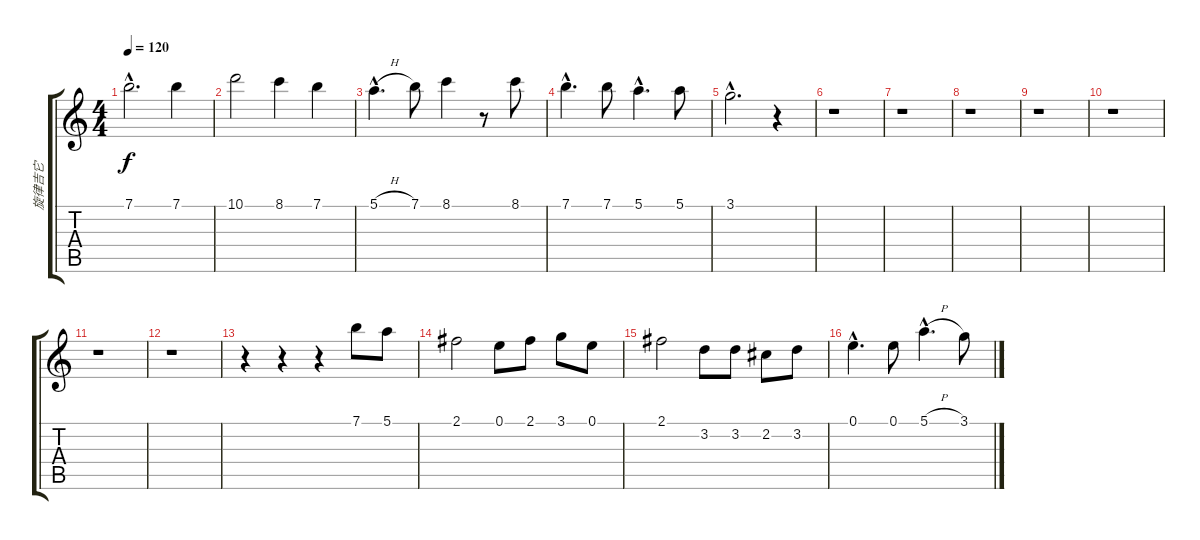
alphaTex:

\track ("旋律吉它" "旋律吉它") {instrument electricguitarjazz}
\staff {score tabs}
\tuning (E4 B3 G3 D3 A2 E2) {hide}
\ts (4 4)
\tempo 120
\clef g2
\ks c
7.1{hac}.2{d dy f} 7.1.4 |
10.1.2 8.1.4 7.1.4 |
5.1{h hac}.4{d} 7.1.8 8.1.4 r.8 8.1.8 |
7.1{hac}.4{d} 7.1.8 5.1{hac}.4{d} 5.1.8 |
3.1{hac}.2{d} r.4 |
r.1 |
r.1 |
r.1 |
r.1 |
r.1 |
r.1 |
r.1 |
r.4 r.4 r.4 7.1.8 5.1.8 |
2.1.2 0.1.8 2.1.8 3.1.8 0.1.8 |
2.1.2 3.2.8 3.2.8 2.2.8 3.2.8 |
0.1{hac}.4{d} 0.1.8 5.1{h hac}.4{d} 3.1.8
